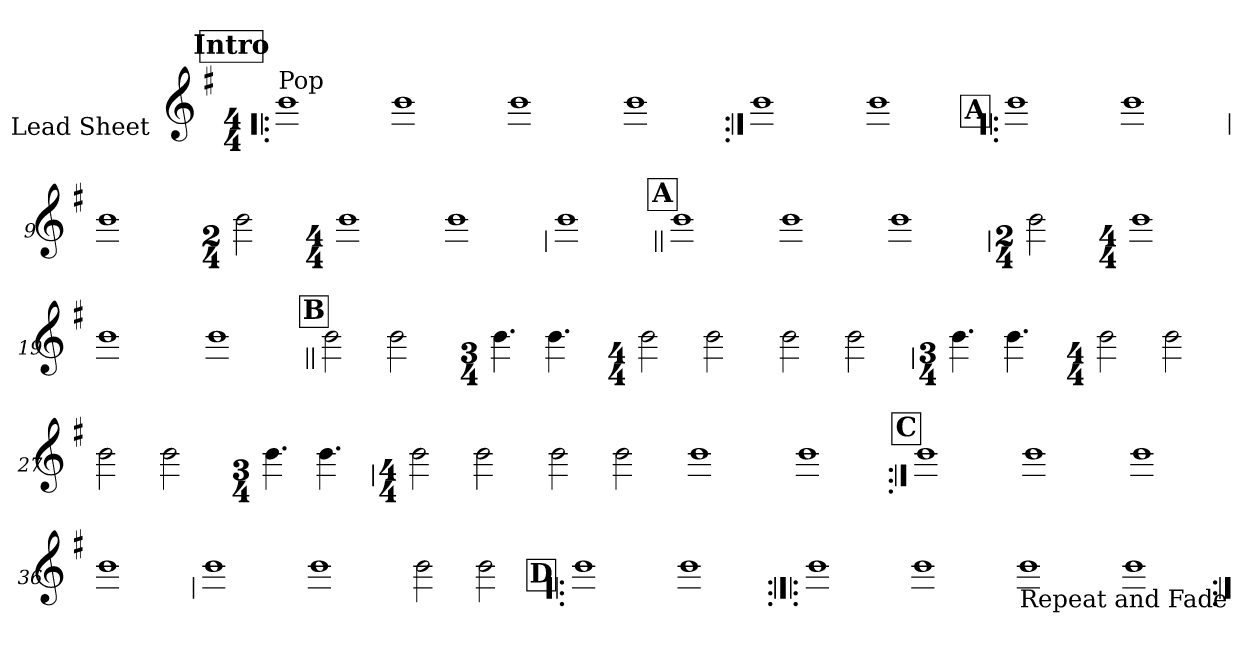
**kern
*part1
*staff1
*I"Lead Sheet
*stria0
*clefG2
*k[f#]
*G:
*M4/4
*MM141
!!LO:REH:place=s1:a:t=Intro
=1!|:
!LO:TX:a:t=Pop
1b
=2-
1b
=3-
1b
=4-
1b
!!LO:LB:g=z
=5:|!
1b
=6-
1b
!!LO:REH:place=s1:a:t=A
=7!|:
1b
=8-
1b
!!LO:LB:g=z
=9
1b
=10-
*M2/4
2b
=11-
*M4/4
1b
=12-
1b
!!LO:LB:g=z
=13
1b
!!LO:REH:place=s1:a:t=A
=14||
1b
=15-
1b
=16-
1b
!!LO:LB:g=z
=17
*M2/4
2b
=18-
*M4/4
1b
=19-
1b
=20-
1b
!!LO:LB:g=z
!!LO:REH:place=s1:a:t=B
=21||
2b
2b
=22-
*M3/4
4.b
4.b
=23-
*M4/4
2b
2b
=24-
2b
2b
!!LO:LB:g=z
=25
*M3/4
4.b
4.b
=26-
*M4/4
2b
2b
=27-
2b
2b
=28-
*M3/4
4.b
4.b
!!LO:LB:g=z
=29
*M4/4
2b
2b
=30-
2b
2b
=31-
1b
=32-
1b
!!LO:LB:g=z
!!LO:REH:place=s1:a:t=C
=33:|!
1b
=34-
1b
=35-
1b
=36-
1b
!!LO:LB:g=z
=37
1b
=38-
1b
=39-
2b
2b
!!LO:LB:g=z
!!LO:REH:place=s1:a:t=D
=40!|:
1b
=41-
1b
!!LO:LB:g=z
=42:|!|:
1b
=43-
1b
=44-
!LO:TX:b:t=Repeat and Fade
1b
=45-
1b
=:|!
*-
